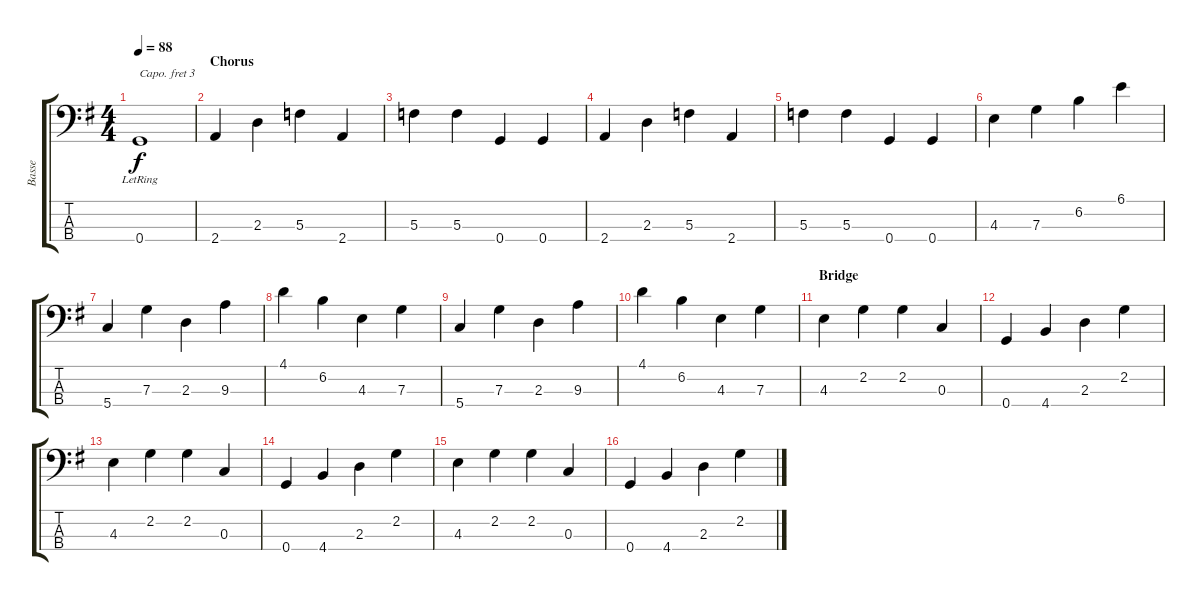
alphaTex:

\track ("Basse" "Basse") {instrument electricbasspick}
\staff {score tabs}
\capo 3
\tuning (G2 D2 A1 E1) {hide}
\ts (4 4)
\tempo 88
\clef f4
\ks g
0.4{lr}.1{dy f} |
\section ("" "Chorus")
2.4.4 2.3.4 5.3.4 2.4.4 |
5.3.4 5.3.4 0.4.4 0.4.4 |
2.4.4 2.3.4 5.3.4 2.4.4 |
5.3.4 5.3.4 0.4.4 0.4.4 |
4.3.4 7.3.4 6.2.4 6.1.4 |
5.4.4 7.3.4 2.3.4 9.3.4 |
4.1.4 6.2.4 4.3.4 7.3.4 |
5.4.4 7.3.4 2.3.4 9.3.4 |
4.1.4 6.2.4 4.3.4 7.3.4 |
\section ("" "Bridge")
4.3.4 2.2.4 2.2.4 0.3.4 |
0.4.4 4.4.4 2.3.4 2.2.4 |
4.3.4 2.2.4 2.2.4 0.3.4 |
0.4.4 4.4.4 2.3.4 2.2.4 |
4.3.4 2.2.4 2.2.4 0.3.4 |
0.4.4 4.4.4 2.3.4 2.2.4
